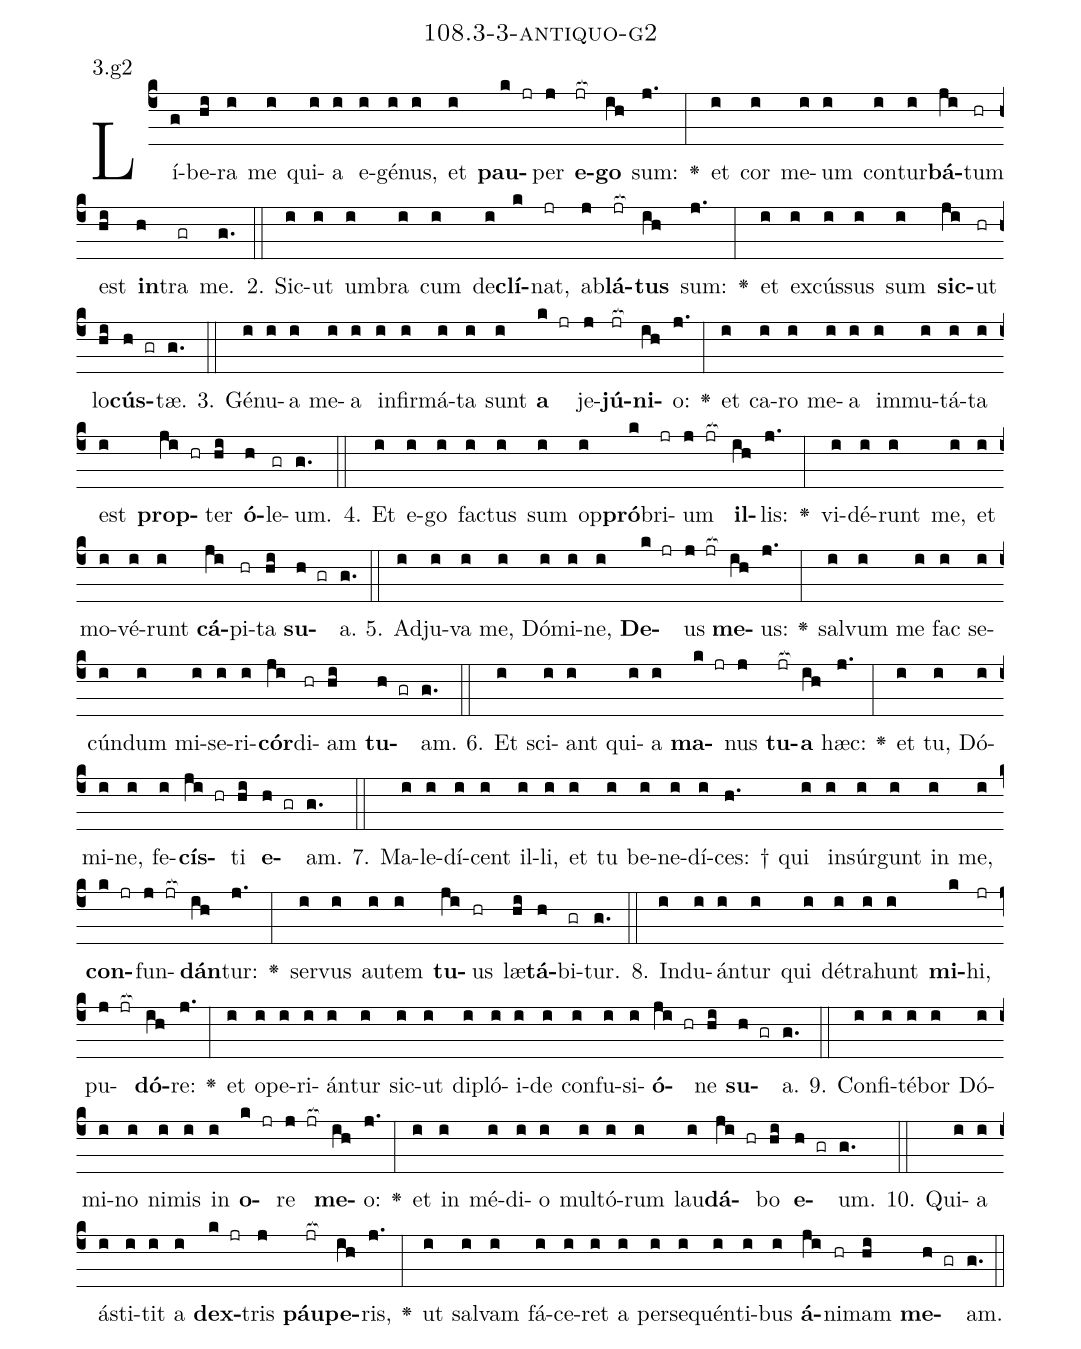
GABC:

name: 108.3-3-antiquo-g2;
annotation: 3.g2;
%%
(c4)Lí(g)be(hi)ra(i) me(i) qui(i)a(i) e(i)gé(i)nus,(i) et(i) <b>pau</b>(k jr)per(j) <b>e</b>(jr[ocb:1{])<b>go</b>(ih[ocb:0}]) sum:(j.) <v>\greheightstar</v>(:) et(i) cor(i) me(i)um(i) con(i)tur(i)<b>bá</b>(ji)tum(hr) est(hi) <b>in</b>(h)tra(gr) me.(g.) (::)
2. Sic(i)ut(i) um(i)bra(i) cum(i) de(i)<b>clí</b>(k)nat,(jr) ab(j)<b>lá</b>(jr[ocb:1{])<b>tus</b>(ih[ocb:0}]) sum:(j.) <v>\greheightstar</v>(:) et(i) ex(i)cús(i)sus(i) sum(i) <b>sic</b>(ji)ut(hr) lo(hi)<b>cús</b>(h gr)tæ.(g.) (::)
3. Gé(i)nu(i)a(i) me(i)a(i) in(i)fir(i)má(i)ta(i) sunt(i) <b>a</b>(k jr) je(j)<b>jú</b>(jr[ocb:1{])<b>ni</b>(ih[ocb:0}])o:(j.) <v>\greheightstar</v>(:) et(i) ca(i)ro(i) me(i)a(i) im(i)mu(i)tá(i)ta(i) est(i) <b>prop</b>(ji hr)ter(hi) <b>ó</b>(h)le(gr)um.(g.) (::)
4. Et(i) e(i)go(i) fac(i)tus(i) sum(i) op(i)<b>pró</b>(k)bri(jr)um(j jr[ocb:1{]) <b>il</b>(ih[ocb:0}])lis:(j.) <v>\greheightstar</v>(:) vi(i)dé(i)runt(i) me,(i) et(i) mo(i)vé(i)runt(i) <b>cá</b>(ji)pi(hr)ta(hi) <b>su</b>(h gr)a.(g.) (::)
5. Ad(i)ju(i)va(i) me,(i) Dó(i)mi(i)ne,(i) <b>De</b>(k jr)us(j jr[ocb:1{]) <b>me</b>(ih[ocb:0}])us:(j.) <v>\greheightstar</v>(:) sal(i)vum(i) me(i) fac(i) se(i)cún(i)dum(i) mi(i)se(i)ri(i)<b>cór</b>(ji)di(hr)am(hi) <b>tu</b>(h gr)am.(g.) (::)
6. Et(i) sci(i)ant(i) qui(i)a(i) <b>ma</b>(k jr)nus(j) <b>tu</b>(jr[ocb:1{])<b>a</b>(ih[ocb:0}]) hæc:(j.) <v>\greheightstar</v>(:) et(i) tu,(i) Dó(i)mi(i)ne,(i) fe(i)<b>cís</b>(ji hr)ti(hi) <b>e</b>(h gr)am.(g.) (::)
7. Ma(i)le(i)dí(i)cent(i) il(i)li,(i) et(i) tu(i) be(i)ne(i)dí(i)ces: †(h.) qui(i) in(i)súr(i)gunt(i) in(i) me,(i) <b>con</b>(k jr)fun(j jr[ocb:1{])<b>dán</b>(ih[ocb:0}])tur:(j.) <v>\greheightstar</v>(:) ser(i)vus(i) au(i)tem(i) <b>tu</b>(ji)us(hr) læ(hi)<b>tá</b>(h)bi(gr)tur.(g.) (::)
8. Ind(i)u(i)án(i)tur(i) qui(i) dé(i)tra(i)hunt(i) <b>mi</b>(k)hi,(jr) pu(j jr[ocb:1{])<b>dó</b>(ih[ocb:0}])re:(j.) <v>\greheightstar</v>(:) et(i) o(i)pe(i)ri(i)án(i)tur(i) sic(i)ut(i) di(i)pló(i)i(i)de(i) con(i)fu(i)si(i)<b>ó</b>(ji hr)ne(hi) <b>su</b>(h gr)a.(g.) (::)
9. Con(i)fi(i)té(i)bor(i) Dó(i)mi(i)no(i) ni(i)mis(i) in(i) <b>o</b>(k jr)re(j jr[ocb:1{]) <b>me</b>(ih[ocb:0}])o:(j.) <v>\greheightstar</v>(:) et(i) in(i) mé(i)di(i)o(i) mul(i)tó(i)rum(i) lau(i)<b>dá</b>(ji hr)bo(hi) <b>e</b>(h gr)um.(g.) (::)
10. Qui(i)a(i) á(i)sti(i)tit(i) a(i) <b>dex</b>(k jr)tris(j) <b>páu</b>(jr[ocb:1{])<b>pe</b>(ih[ocb:0}])ris,(j.) <v>\greheightstar</v>(:) ut(i) sal(i)vam(i) fá(i)ce(i)ret(i) a(i) per(i)se(i)quén(i)ti(i)bus(i) <b>á</b>(ji)ni(hr)mam(hi) <b>me</b>(h gr)am.(g.) (::)
